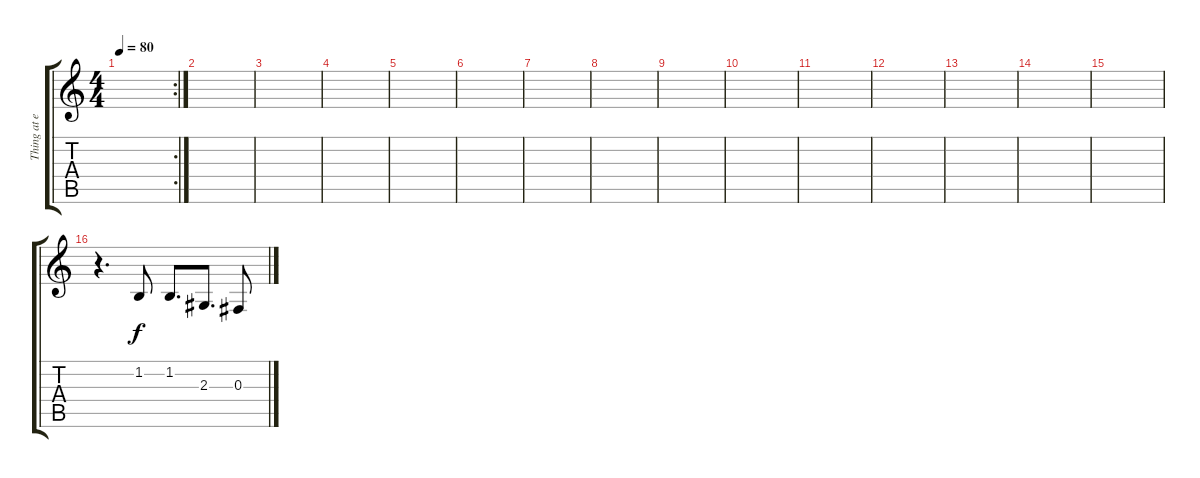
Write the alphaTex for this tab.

\track ("Thing at end" "Thing at e") {instrument vibraphone}
\staff {score tabs}
\tuning (Eb4 Bb3 Gb3 Db3 Ab2 Eb2) {hide}
\rc 2
\ts (4 4)
\tempo 80
\clef g2
\ks c
|
|
|
|
|
|
|
|
|
|
|
|
|
|
|
r.4{d} 1.2.8 1.2.8{d} 2.3.8{d} 0.3.8
